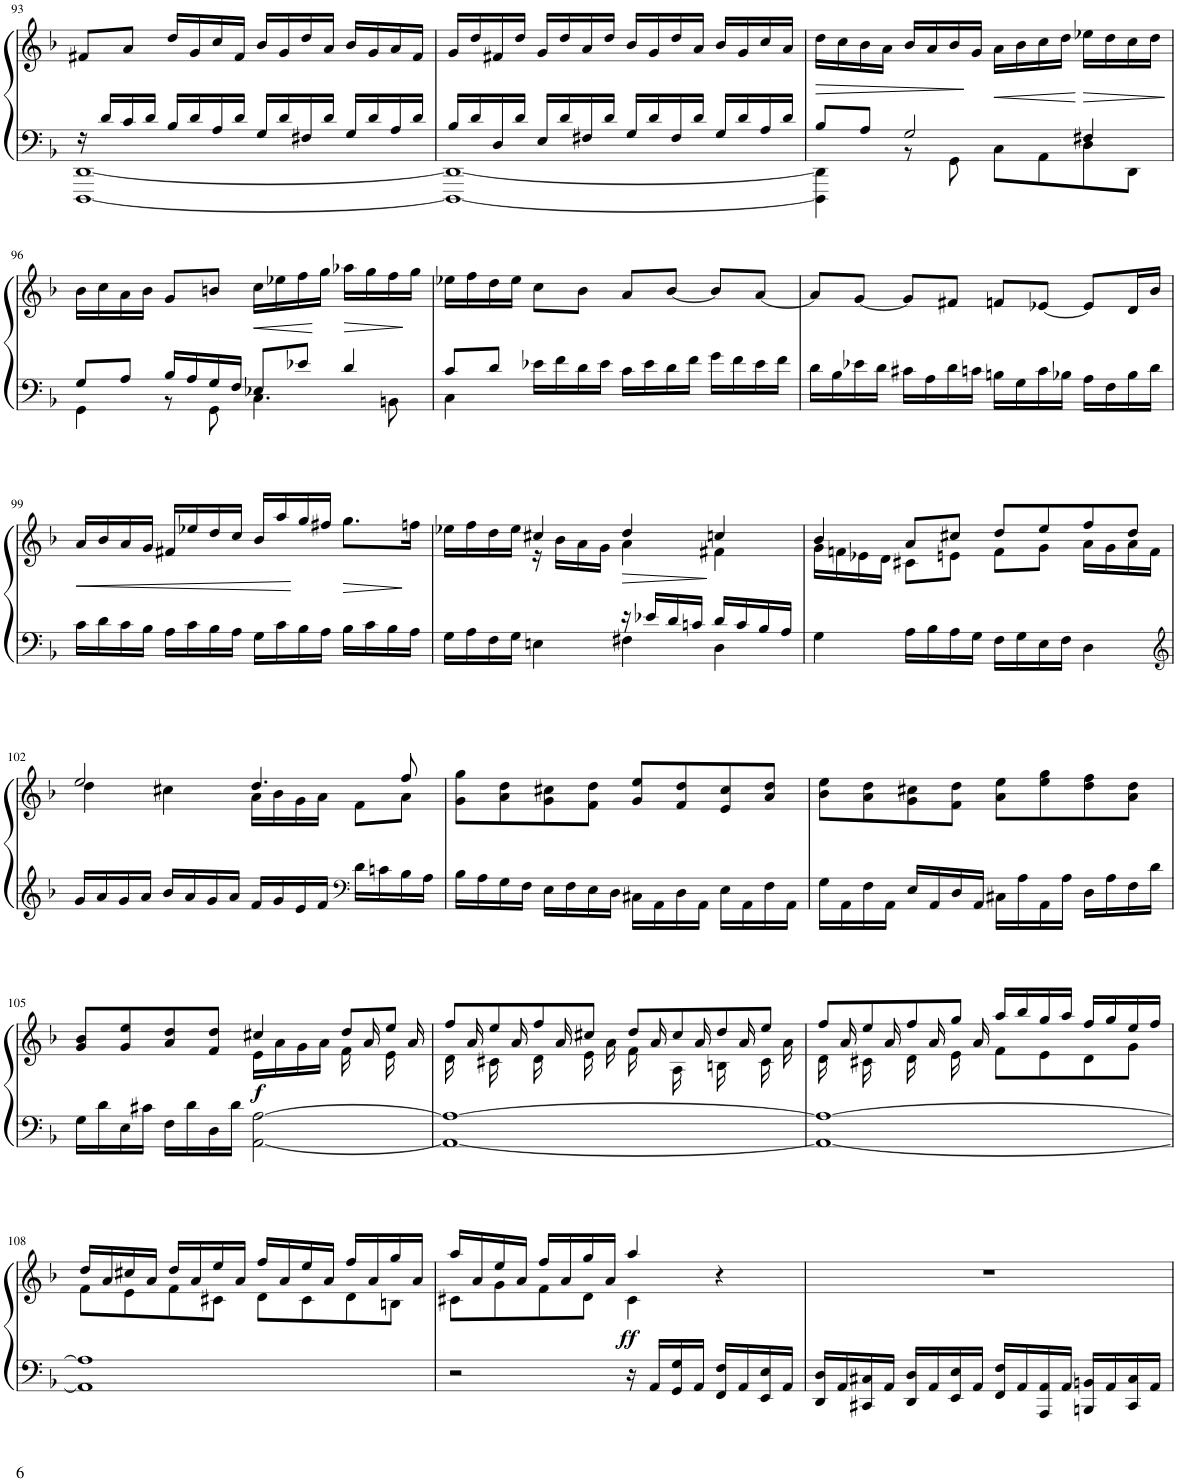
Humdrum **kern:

**kern	**kern	**dynam
*part1	*part1	*part1
*staff2	*staff1	*staff1/2
*I"Piano	*	*
*I'Pno	*	*
!!LO:PB:g=z
*clefF4	*clefG2	*
*k[b-]	*k[b-]	*
*M4/4	*M4/4	*
*met(c)	*met(c)	*
=93	=93	=93
*^	*	*
16r	[1DDD [1DD	8f#X/L	.
16d/LL	.	.	.
16c/	.	8a/J	.
16d/JJ	.	.	.
16B-/LL	.	16dd/LL	.
16d/	.	16g/	.
16A/	.	16cc/	.
16d/JJ	.	16f#/JJ	.
16G/LL	.	16b-/LL	.
16d/	.	16g/	.
16F#X/	.	16dd/	.
16d/JJ	.	16a/JJ	.
16G/LL	.	16b-/LL	.
16d/	.	16g/	.
16A/	.	16a/	.
16d/JJ	.	16f#/JJ	.
=94	=94	=94	=94
16B-/LL	1DDD_ 1DD_	16g/LL	.
16d/	.	16dd/	.
16D/	.	16f#X/	.
16d/JJ	.	16dd/JJ	.
16E/LL	.	16g/LL	.
16d/	.	16dd/	.
16F#X/	.	16a/	.
16d/JJ	.	16dd/JJ	.
16G/LL	.	16b-/LL	.
16d/	.	16g/	.
16F#/	.	16dd/	.
16d/JJ	.	16a/JJ	.
16G/LL	.	16b-/LL	.
16d/	.	16g/	.
16A/	.	16cc/	.
16d/JJ	.	16a/JJ	.
=95	=95	=95	=95
!	!	!	!LO:HP:b
8B-/L	4DDD\] 4DD\]	16dd\LL	>
.	.	16cc\	.
8A/J	.	16b-\	.
.	.	16a\JJ	.
2G/	8r	16b-/LL	.
.	.	16a/	.
.	8GG\	16b-/	.
.	.	16g/JJ	]
!	!	!	!LO:HP:b=2
.	8C\L	16a\LL	<
.	.	16b-\	.
.	8AA\	16cc\	.
.	.	16dd\JJ	.
4F#X/	8D\	16ee-X\LL	.
.	.	16dd\	.
.	8DD\J	16cc\	.
.	.	16dd\JJ	.
!!LO:LB:g=z
=96	=96	=96	=96
8G/L	4GG\	16b-\LL	.
.	.	16cc\	.
8A/J	.	16a\	.
.	.	16b-\JJ	.
16B-/LL	8r	8g/L	.
16A/	.	.	.
16G/	8GG\	8bn/J	.
16F/JJ	.	.	.
!	!	!	!LO:HP:b
8E-X/L	4.C\	16cc\LL	<
.	.	16ee-X\	.
8e-X/J	.	16ff\	.
.	.	16gg\JJ	[
!	!	!	!LO:HP:b
4d/	.	16aa-X\LL	>
.	.	16gg\	.
.	8BBn\	16ff\	.
.	.	16gg\JJ	[
=97	=97	=97	=97
8c/L	4C\	16ee-X\LL	.
.	.	16ff\	.
8d/J	.	16dd\	.
.	.	16ee-\JJ	.
16e-X\LL	4ryy	8cc\L	.
16f\	.	.	.
16d\	.	8b-\J	.
16e-\JJ	.	.	.
16c\LL	2ryy	8a/L	.
16e-\	.	.	.
16d\	.	[8b-/J	.
16f\JJ	.	.	.
16g\LL	.	8b-/L]	.
16f\	.	.	.
16e-\	.	[8a/J	.
16f\JJ	.	.	.
*v	*v	*	*
=98	=98	=98
16d\LL	8a/L]	.
16B-\	.	.
16e-X\	[8g/J	.
16d\JJ	.	.
16c#X\LL	8g/L]	.
16A\	.	.
16d\	8f#X/J	.
16cn\JJ	.	.
16Bn\LL	8fn/L	.
16G\	.	.
16c\	[8e-X/J	.
16B-X\JJ	.	.
16A\LL	8e-/L]	.
16F\	.	.
16B-\	16d/L	.
16d\JJ	16b-/JJ	.
!!LO:LB:g=z
=99	=99	=99
!	!	!LO:HP:b
16c\LL	16a/LL	<
16d\	16b-/	.
16c\	16a/	.
16B-\JJ	16g/JJ	.
16A\LL	16f#X/LL	.
16c\	16ee-X/	.
16B-\	16dd/	.
16A\JJ	16cc/JJ	.
16G\LL	16b-/LL	.
16c\	16aa/	.
16B-\	16gg/	]
16A\JJ	16ff#X/JJ	.
!	!	!LO:HP:b
16B-\LL	8.gg\L	>
16c\	.	.
16B-\	.	.
16A\JJ	16ffn\Jk	[
=100	=100	=100
*^	*^	*
16G\LL	2ryy	16ee-X\LL	4ryy	.
16A\	.	16ff\	.	.
16F\	.	16dd\	.	.
16G\JJ	.	16ee-\JJ	.	.
4En\	.	4cc#X/	16r	.
.	.	.	16b-\LL	.
.	.	.	16a\	.
.	.	.	16g\JJ	.
16r	4F#X\	4dd/	4a\	.
16e-X/LL	.	.	.	.
16d/	.	.	.	.
16cn/JJ	.	.	.	.
16d/LL	4D\	4ccn/	4f#X\	]
16c/	.	.	.	.
16B-/	.	.	.	.
16A/JJ	.	.	.	.
*v	*v	*	*	*
=101	=101	=101	=101
4G\	4b-/	16g\LL	.
.	.	16fn\	.
.	.	16e-X\	.
.	.	16d\JJ	.
16A\LL	8a/L	8c#X\L	.
16B-\	.	.	.
16A\	8cc#X/J	8en\J	.
16G\JJ	.	.	.
16F\LL	8dd/L	8f\L	.
16G\	.	.	.
16E\	8ee/	8g\J	.
16F\JJ	.	.	.
4D\	8ff/	16a\LL	.
.	.	16g\	.
.	8dd/J	16a\	.
.	.	16f\JJ	.
!!LO:LB:g=z	!!
=102	=102	=102	=102
*clefG2	*	*	*
16g/LL	2ee/	4dd\	.
16a/	.	.	.
16g/	.	.	.
16a/JJ	.	.	.
16b-/LL	.	4cc#X\	.
16a/	.	.	.
16g/	.	.	.
16a/JJ	.	.	.
16f/LL	4.dd/	16a\LL	.
16g/	.	16b-\	.
16e/	.	16g\	.
16f/JJ	.	16a\JJ	.
*clefF4	*	*	*
16d\LL	.	8f\L	.
16cn\	.	.	.
16B-\	8ff/	8a\J	.
16A\JJ	.	.	.
*	*v	*v	*
=103	=103	=103
16B-\LL	8g\ 8gg\L	.
16A\	.	.
16G\	8a\ 8dd\	.
16F\JJ	.	.
16E\LL	8g\ 8cc#X\	.
16F\	.	.
16E\	8f\ 8dd\J	.
16D\JJ	.	.
16C#X\LL	8g/ 8ee/L	.
16AA\	.	.
16D\	8f/ 8dd/	.
16AA\JJ	.	.
16E\LL	8e/ 8cc#/	.
16AA\	.	.
16F\	8a/ 8dd/J	.
16AA\JJ	.	.
=104	=104	=104
16G\LL	8b-\ 8ee\L	.
16AA\	.	.
16F\	8a\ 8dd\	.
16AA\JJ	.	.
16E/LL	8g\ 8cc#X\	.
16AA/	.	.
16D/	8f\ 8dd\J	.
16AA/JJ	.	.
16C#X\LL	8a\ 8ee\L	.
16A\	.	.
16AA\	8ee\ 8gg\	.
16A\JJ	.	.
16D\LL	8dd\ 8ff\	.
16A\	.	.
16F\	8a\ 8dd\J	.
16d\JJ	.	.
!!LO:LB:g=z
=105	=105	=105
*	*^	*
16G\LL	8g/ 8b-/L	2ryy	.
16d\	.	.	.
16E\	8g/ 8ee/	.	.
16c#X\JJ	.	.	.
16F\LL	8a/ 8dd/	.	.
16d\	.	.	.
16D\	8f/ 8dd/J	.	.
16d\JJ	.	.	.
!	!	!	!LO:DY:b
[2AA\ [2A\	4cc#X/	16e\LL	f
.	.	16a\	.
.	.	16g\	.
.	.	16a\JJ	.
.	8dd/L	16f\	.
.	.	16a/	.
.	8ee/J	16e\	.
.	.	16a/	.
=106	=106	=106	=106
1AA_ 1A_	8ff/L	16d\	.
.	.	16a/	.
.	8ee/	16c#X\	.
.	.	16a/	.
.	8ff/	16d\	.
.	.	16a/	.
.	8cc#X/J	16e\	.
.	.	16a\	.
.	8dd/L	16f\	.
.	.	16a/	.
.	8cc#/	16A\	.
.	.	16a/	.
.	8dd/	16Bn\	.
.	.	16a/	.
.	8ee/J	16c#\	.
.	.	16a\	.
=107	=107	=107	=107
1AA_ 1A_	8ff/L	16d\	.
.	.	16a/	.
.	8ee/	16c#X\	.
.	.	16a/	.
.	8ff/	16d\	.
.	.	16a/	.
.	8gg/J	16e\	.
.	.	16a/	.
.	16aa/LL	8f\L	.
.	16bb-/	.	.
.	16gg/	8e\	.
.	16aa/JJ	.	.
.	16ff/LL	8d\	.
.	16gg/	.	.
.	16ee/	8g\J	.
.	16ff/JJ	.	.
!!LO:LB:g=z	!!
=108	=108	=108	=108
1AA] 1A]	16dd/LL	8f\L	.
.	16a/	.	.
.	16cc#X/	8e\	.
.	16a/JJ	.	.
.	16dd/LL	8f\	.
.	16a/	.	.
.	16ee/	8c#X\J	.
.	16a/JJ	.	.
.	16ff/LL	8d\L	.
.	16a/	.	.
.	16ee/	8c#\	.
.	16a/JJ	.	.
.	16ff/LL	8d\	.
.	16a/	.	.
.	16gg/	8Bn\J	.
.	16a/JJ	.	.
=109	=109	=109	=109
2r	16aa/LL	8c#X\L	.
.	16a/	.	.
.	16ee/	8g\	.
.	16a/JJ	.	.
.	16ff/LL	8f\	.
.	16a/	.	.
.	16gg/	8d\J	.
.	16a/JJ	.	.
!	!	!	!LO:DY:a=2
16r	4aa/	4c#\	ff
16AA/LL	.	.	.
16GG/ 16G/	.	.	.
16AA/JJ	.	.	.
16FF/ 16F/LL	4r	4ryy	.
16AA/	.	.	.
16EE/ 16E/	.	.	.
16AA/JJ	.	.	.
*	*v	*v	*
=110	=110	=110
16DD/ 16D/LL	1r	.
16AA/	.	.
16CC#X/ 16C#X/	.	.
16AA/JJ	.	.
16DD/ 16D/LL	.	.
16AA/	.	.
16EE/ 16E/	.	.
16AA/JJ	.	.
16FF/ 16F/LL	.	.
16AA/	.	.
16AAA/ 16AA/	.	.
16AA/JJ	.	.
16BBBn/ 16BBn/LL	.	.
16AA/	.	.
16CC#/ 16C#/	.	.
16AA/JJ	.	.
=	=	=
*-	*-	*-
